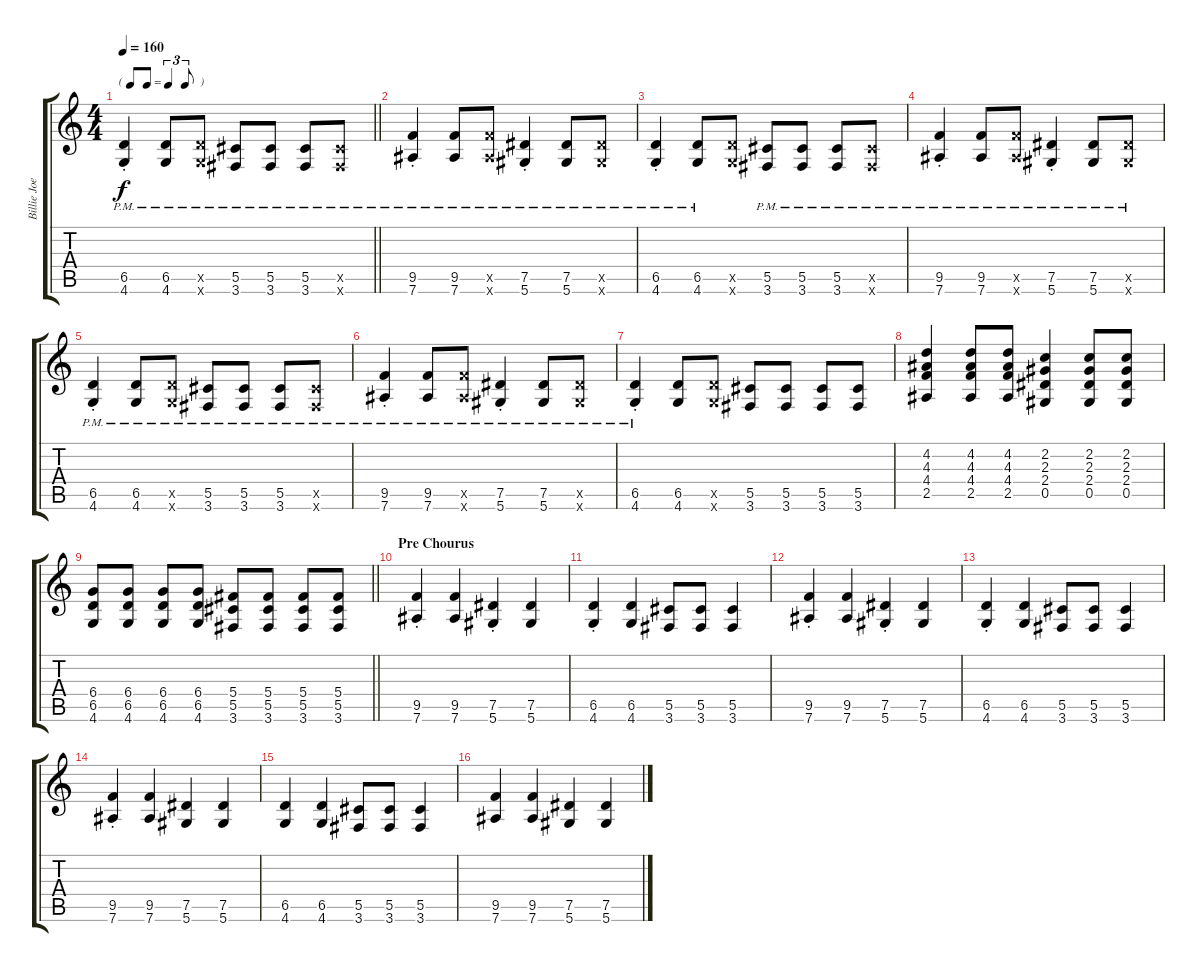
\track ("Billie Joe" "Billie Joe") {instrument distortionguitar}
\staff {score tabs}
\tuning (Eb4 Bb3 Gb3 Db3 Ab2 Eb2) {hide}
\ts (4 4)
\tf triplet8th
\tempo 160
\clef g2
\barLineRight lightlight
\ks c
(6.5{pm st} 4.6{pm st}).4{dy f} (6.5{pm} 4.6{pm}).8 (6.5{pm x} 4.6{pm x}).8 (5.5{pm} 3.6{pm}).8 (5.5{pm} 3.6{pm}).8 (5.5{pm} 3.6{pm}).8 (5.5{pm x} 3.6{pm x}).8 |
(9.5{pm} 7.6{pm st}).4 (9.5{pm} 7.6{pm}).8 (9.5{pm x} 7.6{pm x}).8 (7.5{pm} 5.6{pm st}).4 (7.5{pm} 5.6{pm}).8 (7.5{pm x} 5.6{pm x}).8 |
(6.5{pm} 4.6{pm st}).4 (6.5{pm} 4.6{pm}).8 (6.5{x} 4.6{x}).8 (5.5{pm} 3.6{pm}).8 (5.5{pm} 3.6{pm}).8 (5.5{pm} 3.6{pm}).8 (5.5{pm x} 3.6{pm x}).8 |
(9.5{pm st} 7.6{pm st}).4 (9.5{pm} 7.6{pm}).8 (9.5{pm x} 7.6{pm x}).8 (7.5{pm st} 5.6{pm st}).4 (7.5{pm} 5.6{pm}).8 (7.5{pm x} 5.6{pm x}).8 |
(6.5{pm st} 4.6{pm st}).4 (6.5{pm} 4.6{pm}).8 (6.5{pm x} 4.6{pm x}).8 (5.5{pm} 3.6{pm}).8 (5.5{pm} 3.6{pm}).8 (5.5{pm} 3.6{pm}).8 (5.5{pm x} 3.6{pm x}).8 |
(9.5{pm st} 7.6{pm st}).4 (9.5{pm} 7.6{pm}).8 (9.5{pm x} 7.6{pm x}).8 (7.5{pm st} 5.6{pm st}).4 (7.5{pm} 5.6{pm}).8 (7.5{pm x} 5.6{pm x}).8 |
(6.5{pm st} 4.6{pm st}).4 (6.5 4.6).8 (6.5{x} 4.6{x}).8 (5.5 3.6).8 (5.5 3.6).8 (5.5 3.6).8 (5.5 3.6).8 |
(4.2 4.3 4.4 2.5).4 (4.2 4.3 4.4 2.5).8 (4.2 4.3 4.4 2.5).8 (2.2 2.3 2.4 0.5).4 (2.2 2.3 2.4 0.5).8 (2.2 2.3 2.4 0.5).8 |
\barLineRight lightlight
(6.4 6.5 4.6).8 (6.4 6.5 4.6).8 (6.4 6.5 4.6).8 (6.4 6.5 4.6).8 (5.4 5.5 3.6).8 (5.4 5.5 3.6).8 (5.4 5.5 3.6).8 (5.4 5.5 3.6).8 |
\section ("" "Pre Chourus")
(9.5{st} 7.6{st}).4 (9.5 7.6).4 (7.5{st} 5.6{st}).4 (7.5 5.6).4 |
(6.5{st} 4.6{st}).4 (6.5 4.6).4 (5.5 3.6).8 (5.5 3.6).8 (5.5 3.6).4 |
(9.5{st} 7.6{st}).4 (9.5 7.6).4 (7.5{st} 5.6{st}).4 (7.5 5.6).4 |
(6.5{st} 4.6{st}).4 (6.5 4.6).4 (5.5 3.6).8 (5.5 3.6).8 (5.5 3.6).4 |
(9.5{st} 7.6{st}).4 (9.5 7.6).4 (7.5 5.6).4 (7.5 5.6).4 |
(6.5 4.6).4 (6.5 4.6).4 (5.5 3.6).8 (5.5 3.6).8 (5.5 3.6).4 |
(9.5 7.6).4 (9.5 7.6).4 (7.5 5.6).4 (7.5 5.6).4
